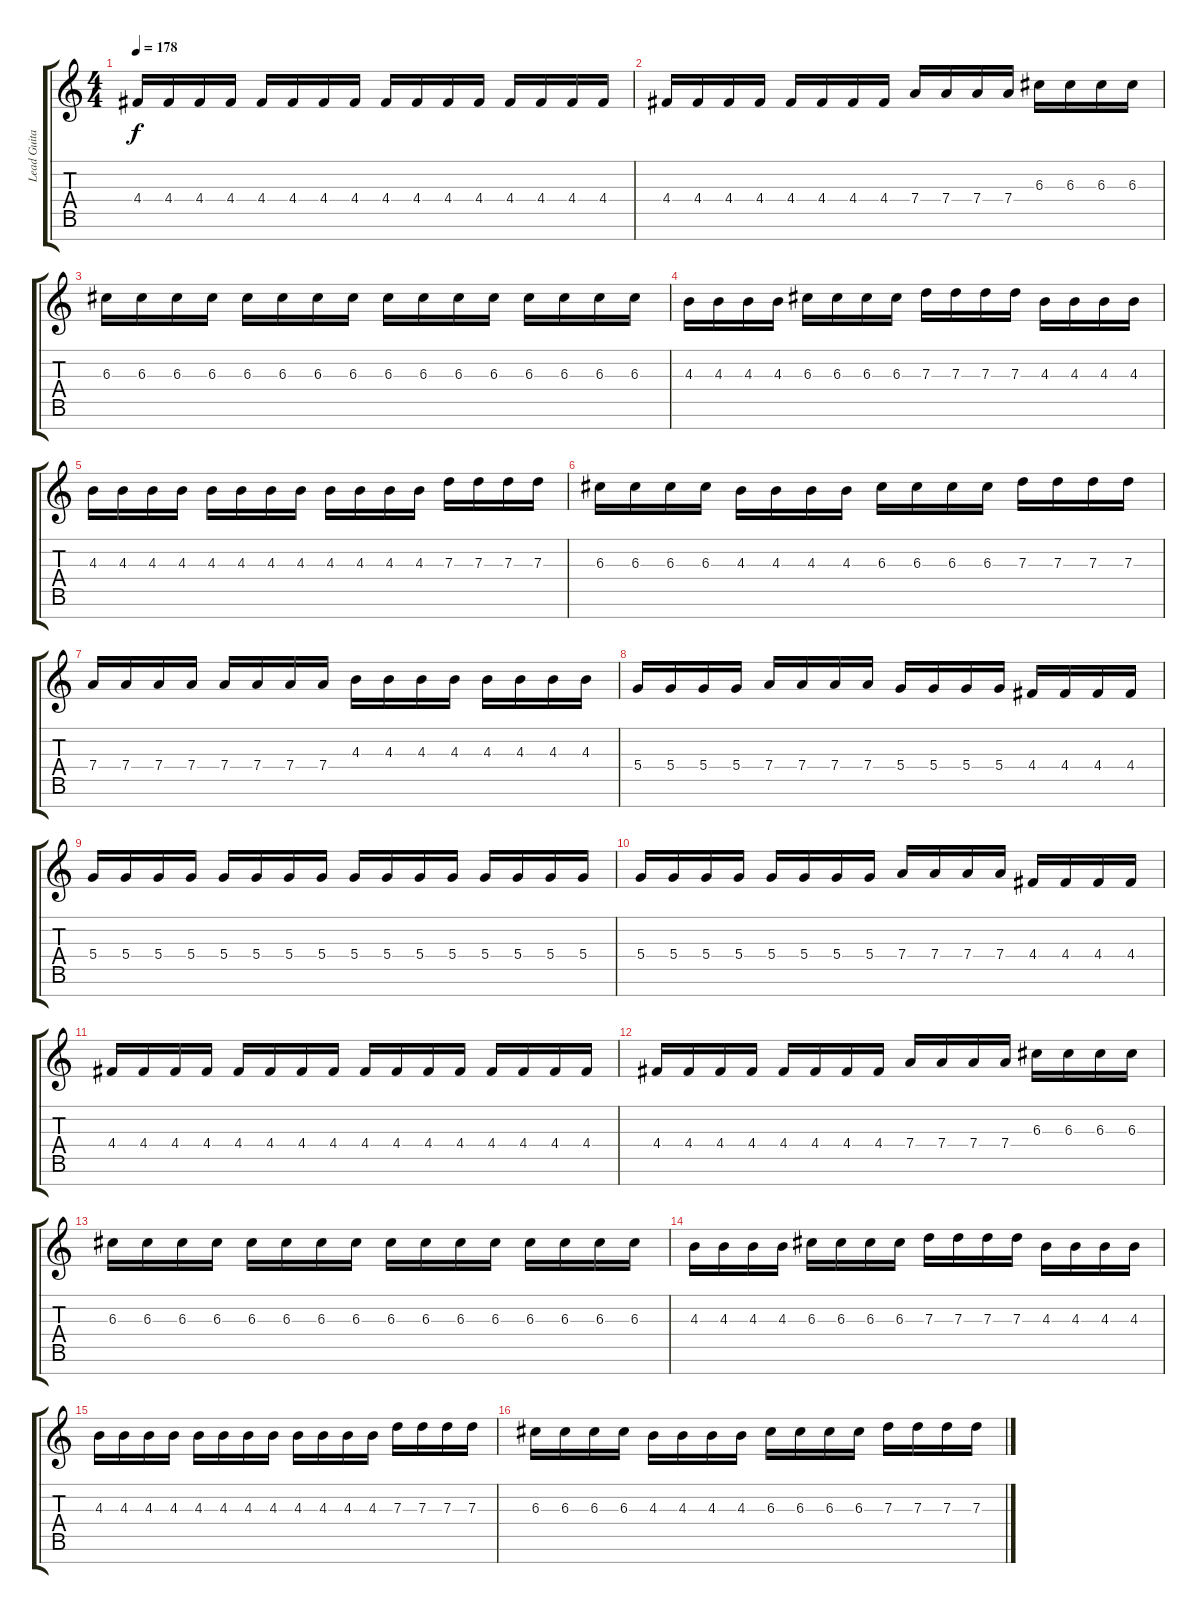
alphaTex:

\track ("Lead Guitar" "Lead Guita") {instrument overdrivenguitar}
\staff {score tabs}
\tuning (E4 B3 G3 D3 A2 E2 B1) {hide}
\ts (4 4)
\tempo 178
\clef g2
\ks c
4.4.16{dy f} 4.4.16 4.4.16 4.4.16 4.4.16 4.4.16 4.4.16 4.4.16 4.4.16 4.4.16 4.4.16 4.4.16 4.4.16 4.4.16 4.4.16 4.4.16 |
4.4.16 4.4.16 4.4.16 4.4.16 4.4.16 4.4.16 4.4.16 4.4.16 7.4.16 7.4.16 7.4.16 7.4.16 6.3.16 6.3.16 6.3.16 6.3.16 |
6.3.16 6.3.16 6.3.16 6.3.16 6.3.16 6.3.16 6.3.16 6.3.16 6.3.16 6.3.16 6.3.16 6.3.16 6.3.16 6.3.16 6.3.16 6.3.16 |
4.3.16 4.3.16 4.3.16 4.3.16 6.3.16 6.3.16 6.3.16 6.3.16 7.3.16 7.3.16 7.3.16 7.3.16 4.3.16 4.3.16 4.3.16 4.3.16 |
4.3.16 4.3.16 4.3.16 4.3.16 4.3.16 4.3.16 4.3.16 4.3.16 4.3.16 4.3.16 4.3.16 4.3.16 7.3.16 7.3.16 7.3.16 7.3.16 |
6.3.16 6.3.16 6.3.16 6.3.16 4.3.16 4.3.16 4.3.16 4.3.16 6.3.16 6.3.16 6.3.16 6.3.16 7.3.16 7.3.16 7.3.16 7.3.16 |
7.4.16 7.4.16 7.4.16 7.4.16 7.4.16 7.4.16 7.4.16 7.4.16 4.3.16 4.3.16 4.3.16 4.3.16 4.3.16 4.3.16 4.3.16 4.3.16 |
5.4.16 5.4.16 5.4.16 5.4.16 7.4.16 7.4.16 7.4.16 7.4.16 5.4.16 5.4.16 5.4.16 5.4.16 4.4.16 4.4.16 4.4.16 4.4.16 |
5.4.16 5.4.16 5.4.16 5.4.16 5.4.16 5.4.16 5.4.16 5.4.16 5.4.16 5.4.16 5.4.16 5.4.16 5.4.16 5.4.16 5.4.16 5.4.16 |
5.4.16 5.4.16 5.4.16 5.4.16 5.4.16 5.4.16 5.4.16 5.4.16 7.4.16 7.4.16 7.4.16 7.4.16 4.4.16 4.4.16 4.4.16 4.4.16 |
4.4.16 4.4.16 4.4.16 4.4.16 4.4.16 4.4.16 4.4.16 4.4.16 4.4.16 4.4.16 4.4.16 4.4.16 4.4.16 4.4.16 4.4.16 4.4.16 |
4.4.16 4.4.16 4.4.16 4.4.16 4.4.16 4.4.16 4.4.16 4.4.16 7.4.16 7.4.16 7.4.16 7.4.16 6.3.16 6.3.16 6.3.16 6.3.16 |
6.3.16 6.3.16 6.3.16 6.3.16 6.3.16 6.3.16 6.3.16 6.3.16 6.3.16 6.3.16 6.3.16 6.3.16 6.3.16 6.3.16 6.3.16 6.3.16 |
4.3.16 4.3.16 4.3.16 4.3.16 6.3.16 6.3.16 6.3.16 6.3.16 7.3.16 7.3.16 7.3.16 7.3.16 4.3.16 4.3.16 4.3.16 4.3.16 |
4.3.16 4.3.16 4.3.16 4.3.16 4.3.16 4.3.16 4.3.16 4.3.16 4.3.16 4.3.16 4.3.16 4.3.16 7.3.16 7.3.16 7.3.16 7.3.16 |
6.3.16 6.3.16 6.3.16 6.3.16 4.3.16 4.3.16 4.3.16 4.3.16 6.3.16 6.3.16 6.3.16 6.3.16 7.3.16 7.3.16 7.3.16 7.3.16
